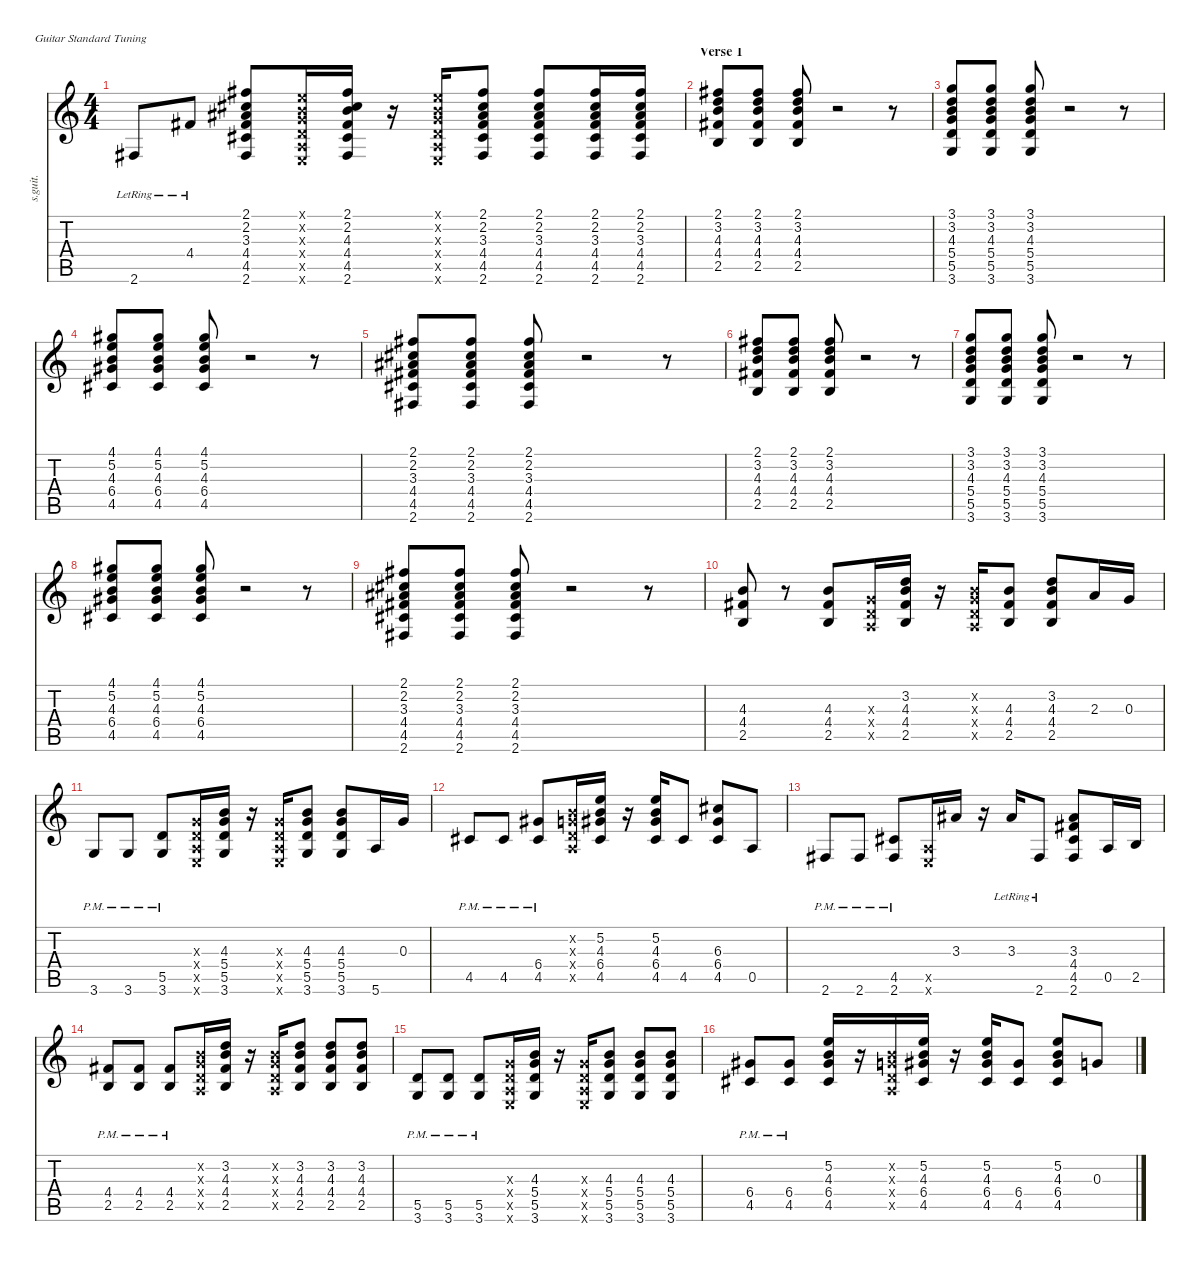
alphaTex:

\defaultSystemsLayout 4
\hideDynamics
\bracketExtendMode nobrackets
\track ("Thomas Raggi (Guitar - Right)" "s.guit.") {instrument overdrivenguitar}
\staff {score tabs}
\tuning (E4 B3 G3 D3 A2 E2)
\ts (4 4)
\tempo (134 hide)
\clef g2
\ks c
2.6{lr acc #}.8{lyrics (0 "") lyrics (1 "") lyrics (2 "") lyrics (3 "") lyrics (4 "") dy ff} 4.4{lr acc #}.8{lyrics (0 "") lyrics (1 "") lyrics (2 "") lyrics (3 "") lyrics (4 "")} (2.1{acc #} 2.2{acc #} 3.3{acc #} 4.4{acc #} 4.5{acc #} 2.6{acc #}).8{lyrics (0 "") lyrics (1 "") lyrics (2 "") lyrics (3 "") lyrics (4 "")} (0.1{x} 0.2{x} 0.3{x} 0.4{x} 0.5{x} 0.6{x}).16{lyrics (0 "") lyrics (1 "") lyrics (2 "") lyrics (3 "") lyrics (4 "")} (2.1{acc #} 2.2{acc #} 4.3 4.4{acc #} 4.5{acc #} 2.6{acc #}).16{lyrics (0 "") lyrics (1 "") lyrics (2 "") lyrics (3 "") lyrics (4 "")} r.16 (0.1{x} 0.2{x} 0.3{x} 0.4{x} 0.5{x} 0.6{x}).16{lyrics (0 "") lyrics (1 "") lyrics (2 "") lyrics (3 "") lyrics (4 "")} (2.1{acc #} 2.2{acc #} 3.3{acc #} 4.4{acc #} 4.5{acc #} 2.6{acc #}).8{lyrics (0 "") lyrics (1 "") lyrics (2 "") lyrics (3 "") lyrics (4 "")} (2.1{acc #} 2.2{acc #} 3.3{acc #} 4.4{acc #} 4.5{acc #} 2.6{acc #}).8{lyrics (0 "") lyrics (1 "") lyrics (2 "") lyrics (3 "") lyrics (4 "")} (2.1{acc #} 2.2{acc #} 3.3{acc #} 4.4{acc #} 4.5{acc #} 2.6{acc #}).16{lyrics (0 "") lyrics (1 "") lyrics (2 "") lyrics (3 "") lyrics (4 "")} (2.1{acc #} 2.2{acc #} 3.3{acc #} 4.4{acc #} 4.5{acc #} 2.6{acc #}).16{lyrics (0 "") lyrics (1 "") lyrics (2 "") lyrics (3 "") lyrics (4 "")} |
\section ("" "Verse 1")
(2.1{acc #} 3.2 4.3 4.4{acc #} 2.5).8{lyrics (0 "") lyrics (1 "") lyrics (2 "") lyrics (3 "") lyrics (4 "")} (2.1{acc #} 3.2 4.3 4.4{acc #} 2.5).8{lyrics (0 "") lyrics (1 "") lyrics (2 "") lyrics (3 "") lyrics (4 "")} (2.1{acc #} 3.2 4.3 4.4{acc #} 2.5).8{lyrics (0 "") lyrics (1 "") lyrics (2 "") lyrics (3 "") lyrics (4 "")} r.2 r.8 |
(3.1 3.2 4.3 5.4 5.5 3.6).8{lyrics (0 "") lyrics (1 "") lyrics (2 "") lyrics (3 "") lyrics (4 "")} (3.1 3.2 4.3 5.4 5.5 3.6).8{lyrics (0 "") lyrics (1 "") lyrics (2 "") lyrics (3 "") lyrics (4 "")} (3.1 3.2 4.3 5.4 5.5 3.6).8{lyrics (0 "") lyrics (1 "") lyrics (2 "") lyrics (3 "") lyrics (4 "")} r.2 r.8 |
(4.1{acc #} 5.2 4.3 6.4{acc #} 4.5{acc #}).8{lyrics (0 "") lyrics (1 "") lyrics (2 "") lyrics (3 "") lyrics (4 "")} (4.1{acc #} 5.2 4.3 6.4{acc #} 4.5{acc #}).8{lyrics (0 "") lyrics (1 "") lyrics (2 "") lyrics (3 "") lyrics (4 "")} (4.1{acc #} 5.2 4.3 6.4{acc #} 4.5{acc #}).8{lyrics (0 "") lyrics (1 "") lyrics (2 "") lyrics (3 "") lyrics (4 "")} r.2 r.8 |
(2.1{acc #} 2.2{acc #} 3.3{acc #} 4.4{acc #} 4.5{acc #} 2.6{acc #}).8{lyrics (0 "") lyrics (1 "") lyrics (2 "") lyrics (3 "") lyrics (4 "")} (2.1{acc #} 2.2{acc #} 3.3{acc #} 4.4{acc #} 4.5{acc #} 2.6{acc #}).8{lyrics (0 "") lyrics (1 "") lyrics (2 "") lyrics (3 "") lyrics (4 "")} (2.1{acc #} 2.2{acc #} 3.3{acc #} 4.4{acc #} 4.5{acc #} 2.6{acc #}).8{lyrics (0 "") lyrics (1 "") lyrics (2 "") lyrics (3 "") lyrics (4 "")} r.2 r.8 |
(2.1{acc #} 3.2 4.3 4.4{acc #} 2.5).8{lyrics (0 "") lyrics (1 "") lyrics (2 "") lyrics (3 "") lyrics (4 "")} (2.1{acc #} 3.2 4.3 4.4{acc #} 2.5).8{lyrics (0 "") lyrics (1 "") lyrics (2 "") lyrics (3 "") lyrics (4 "")} (2.1{acc #} 3.2 4.3 4.4{acc #} 2.5).8{lyrics (0 "") lyrics (1 "") lyrics (2 "") lyrics (3 "") lyrics (4 "")} r.2 r.8 |
(3.1 3.2 4.3 5.4 5.5 3.6).8{lyrics (0 "") lyrics (1 "") lyrics (2 "") lyrics (3 "") lyrics (4 "")} (3.1 3.2 4.3 5.4 5.5 3.6).8{lyrics (0 "") lyrics (1 "") lyrics (2 "") lyrics (3 "") lyrics (4 "")} (3.1 3.2 4.3 5.4 5.5 3.6).8{lyrics (0 "") lyrics (1 "") lyrics (2 "") lyrics (3 "") lyrics (4 "")} r.2 r.8 |
(4.1{acc #} 5.2 4.3 6.4{acc #} 4.5{acc #}).8{lyrics (0 "") lyrics (1 "") lyrics (2 "") lyrics (3 "") lyrics (4 "")} (4.1{acc #} 5.2 4.3 6.4{acc #} 4.5{acc #}).8{lyrics (0 "") lyrics (1 "") lyrics (2 "") lyrics (3 "") lyrics (4 "")} (4.1{acc #} 5.2 4.3 6.4{acc #} 4.5{acc #}).8{lyrics (0 "") lyrics (1 "") lyrics (2 "") lyrics (3 "") lyrics (4 "")} r.2 r.8 |
(2.1{acc #} 2.2{acc #} 3.3{acc #} 4.4{acc #} 4.5{acc #} 2.6{acc #}).8{lyrics (0 "") lyrics (1 "") lyrics (2 "") lyrics (3 "") lyrics (4 "")} (2.1{acc #} 2.2{acc #} 3.3{acc #} 4.4{acc #} 4.5{acc #} 2.6{acc #}).8{lyrics (0 "") lyrics (1 "") lyrics (2 "") lyrics (3 "") lyrics (4 "")} (2.1{acc #} 2.2{acc #} 3.3{acc #} 4.4{acc #} 4.5{acc #} 2.6{acc #}).8{lyrics (0 "") lyrics (1 "") lyrics (2 "") lyrics (3 "") lyrics (4 "")} r.2 r.8 |
(4.3 4.4{acc #} 2.5).8{lyrics (0 "") lyrics (1 "") lyrics (2 "") lyrics (3 "") lyrics (4 "")} r.8 (4.3 4.4{acc #} 2.5).8{lyrics (0 "") lyrics (1 "") lyrics (2 "") lyrics (3 "") lyrics (4 "")} (0.3{x} 0.4{x} 0.5{x}).16{lyrics (0 "") lyrics (1 "") lyrics (2 "") lyrics (3 "") lyrics (4 "")} (3.2 4.3 4.4{acc #} 2.5).16{lyrics (0 "") lyrics (1 "") lyrics (2 "") lyrics (3 "") lyrics (4 "")} r.16 (0.2{x} 0.3{x} 0.4{x} 0.5{x}).16{lyrics (0 "") lyrics (1 "") lyrics (2 "") lyrics (3 "") lyrics (4 "")} (4.3 4.4{acc #} 2.5).8{lyrics (0 "") lyrics (1 "") lyrics (2 "") lyrics (3 "") lyrics (4 "")} (3.2 4.3 4.4{acc #} 2.5).8{lyrics (0 "") lyrics (1 "") lyrics (2 "") lyrics (3 "") lyrics (4 "")} 2.3.16{lyrics (0 "") lyrics (1 "") lyrics (2 "") lyrics (3 "") lyrics (4 "")} 0.3.16{lyrics (0 "") lyrics (1 "") lyrics (2 "") lyrics (3 "") lyrics (4 "")} |
3.6{pm}.8{lyrics (0 "") lyrics (1 "") lyrics (2 "") lyrics (3 "") lyrics (4 "")} 3.6{pm}.8{lyrics (0 "") lyrics (1 "") lyrics (2 "") lyrics (3 "") lyrics (4 "")} (5.5{pm} 3.6{pm}).8{lyrics (0 "") lyrics (1 "") lyrics (2 "") lyrics (3 "") lyrics (4 "")} (0.3{x} 0.4{x} 0.5{x} 0.6{x}).16{lyrics (0 "") lyrics (1 "") lyrics (2 "") lyrics (3 "") lyrics (4 "")} (4.3 5.4 5.5 3.6).16{lyrics (0 "") lyrics (1 "") lyrics (2 "") lyrics (3 "") lyrics (4 "")} r.16 (0.3{x} 0.4{x} 0.5{x} 0.6{x}).16{lyrics (0 "") lyrics (1 "") lyrics (2 "") lyrics (3 "") lyrics (4 "")} (4.3 5.4 5.5 3.6).8{lyrics (0 "") lyrics (1 "") lyrics (2 "") lyrics (3 "") lyrics (4 "")} (4.3 5.4 5.5 3.6).8{lyrics (0 "") lyrics (1 "") lyrics (2 "") lyrics (3 "") lyrics (4 "")} 5.6.16{lyrics (0 "") lyrics (1 "") lyrics (2 "") lyrics (3 "") lyrics (4 "")} 0.3.16{lyrics (0 "") lyrics (1 "") lyrics (2 "") lyrics (3 "") lyrics (4 "")} |
4.5{pm acc #}.8{lyrics (0 "") lyrics (1 "") lyrics (2 "") lyrics (3 "") lyrics (4 "")} 4.5{pm acc #}.8{lyrics (0 "") lyrics (1 "") lyrics (2 "") lyrics (3 "") lyrics (4 "")} (6.4{pm acc #} 4.5{pm acc #}).8{lyrics (0 "") lyrics (1 "") lyrics (2 "") lyrics (3 "") lyrics (4 "")} (0.2{x} 0.3{x} 0.4{x} 0.5{x}).16{lyrics (0 "") lyrics (1 "") lyrics (2 "") lyrics (3 "") lyrics (4 "")} (5.2 4.3 6.4{acc #} 4.5{acc #}).16{lyrics (0 "") lyrics (1 "") lyrics (2 "") lyrics (3 "") lyrics (4 "")} r.16 (5.2 4.3 6.4{acc #} 4.5{acc #}).16{lyrics (0 "") lyrics (1 "") lyrics (2 "") lyrics (3 "") lyrics (4 "")} 4.5{acc #}.8{lyrics (0 "") lyrics (1 "") lyrics (2 "") lyrics (3 "") lyrics (4 "")} (6.3{acc #} 6.4{acc #} 4.5{acc #}).8{lyrics (0 "") lyrics (1 "") lyrics (2 "") lyrics (3 "") lyrics (4 "")} 0.5.8{lyrics (0 "") lyrics (1 "") lyrics (2 "") lyrics (3 "") lyrics (4 "")} |
2.6{pm acc #}.8{lyrics (0 "") lyrics (1 "") lyrics (2 "") lyrics (3 "") lyrics (4 "")} 2.6{pm acc #}.8{lyrics (0 "") lyrics (1 "") lyrics (2 "") lyrics (3 "") lyrics (4 "")} (4.5{pm acc #} 2.6{pm acc #}).8{lyrics (0 "") lyrics (1 "") lyrics (2 "") lyrics (3 "") lyrics (4 "")} (0.5{x} 0.6{x}).16{lyrics (0 "") lyrics (1 "") lyrics (2 "") lyrics (3 "") lyrics (4 "")} 3.3{acc #}.16{lyrics (0 "") lyrics (1 "") lyrics (2 "") lyrics (3 "") lyrics (4 "")} r.16 3.3{lr acc #}.16{lyrics (0 "") lyrics (1 "") lyrics (2 "") lyrics (3 "") lyrics (4 "")} 2.6{lr acc #}.8{lyrics (0 "") lyrics (1 "") lyrics (2 "") lyrics (3 "") lyrics (4 "")} (3.3{acc #} 4.4{acc #} 4.5{acc #} 2.6{acc #}).8{lyrics (0 "") lyrics (1 "") lyrics (2 "") lyrics (3 "") lyrics (4 "")} 0.5.16{lyrics (0 "") lyrics (1 "") lyrics (2 "") lyrics (3 "") lyrics (4 "")} 2.5.16{lyrics (0 "") lyrics (1 "") lyrics (2 "") lyrics (3 "") lyrics (4 "")} |
(4.4{pm acc #} 2.5{pm}).8{lyrics (0 "") lyrics (1 "") lyrics (2 "") lyrics (3 "") lyrics (4 "")} (4.4{pm acc #} 2.5{pm}).8{lyrics (0 "") lyrics (1 "") lyrics (2 "") lyrics (3 "") lyrics (4 "")} (4.4{pm acc #} 2.5{pm}).8{lyrics (0 "") lyrics (1 "") lyrics (2 "") lyrics (3 "") lyrics (4 "")} (0.2{x} 0.3{x} 0.4{x} 0.5{x}).16{lyrics (0 "") lyrics (1 "") lyrics (2 "") lyrics (3 "") lyrics (4 "")} (3.2 4.3 4.4{acc #} 2.5).16{lyrics (0 "") lyrics (1 "") lyrics (2 "") lyrics (3 "") lyrics (4 "")} r.16 (0.2{x} 0.3{x} 0.4{x} 0.5{x}).16{lyrics (0 "") lyrics (1 "") lyrics (2 "") lyrics (3 "") lyrics (4 "")} (3.2 4.3 4.4{acc #} 2.5).8{lyrics (0 "") lyrics (1 "") lyrics (2 "") lyrics (3 "") lyrics (4 "")} (3.2 4.3 4.4{acc #} 2.5).8{lyrics (0 "") lyrics (1 "") lyrics (2 "") lyrics (3 "") lyrics (4 "")} (3.2 4.3 4.4{acc #} 2.5).8{lyrics (0 "") lyrics (1 "") lyrics (2 "") lyrics (3 "") lyrics (4 "")} |
(5.5{pm} 3.6{pm}).8{lyrics (0 "") lyrics (1 "") lyrics (2 "") lyrics (3 "") lyrics (4 "")} (5.5{pm} 3.6{pm}).8{lyrics (0 "") lyrics (1 "") lyrics (2 "") lyrics (3 "") lyrics (4 "")} (5.5{pm} 3.6{pm}).8{lyrics (0 "") lyrics (1 "") lyrics (2 "") lyrics (3 "") lyrics (4 "")} (0.3{x} 0.4{x} 0.5{x} 0.6{x}).16{lyrics (0 "") lyrics (1 "") lyrics (2 "") lyrics (3 "") lyrics (4 "")} (4.3 5.4 5.5 3.6).16{lyrics (0 "") lyrics (1 "") lyrics (2 "") lyrics (3 "") lyrics (4 "")} r.16 (0.3{x} 0.4{x} 0.5{x} 0.6{x}).16{lyrics (0 "") lyrics (1 "") lyrics (2 "") lyrics (3 "") lyrics (4 "")} (4.3 5.4 5.5 3.6).8{lyrics (0 "") lyrics (1 "") lyrics (2 "") lyrics (3 "") lyrics (4 "")} (4.3 5.4 5.5 3.6).8{lyrics (0 "") lyrics (1 "") lyrics (2 "") lyrics (3 "") lyrics (4 "")} (4.3 5.4 5.5 3.6).8{lyrics (0 "") lyrics (1 "") lyrics (2 "") lyrics (3 "") lyrics (4 "")} |
(6.4{pm acc #} 4.5{pm acc #}).8{lyrics (0 "") lyrics (1 "") lyrics (2 "") lyrics (3 "") lyrics (4 "")} (6.4{pm acc #} 4.5{pm acc #}).8{lyrics (0 "") lyrics (1 "") lyrics (2 "") lyrics (3 "") lyrics (4 "")} (5.2 4.3 6.4{acc #} 4.5{acc #}).16{lyrics (0 "") lyrics (1 "") lyrics (2 "") lyrics (3 "") lyrics (4 "")} r.16 (0.2{x} 0.3{x} 0.4{x} 0.5{x}).16{lyrics (0 "") lyrics (1 "") lyrics (2 "") lyrics (3 "") lyrics (4 "")} (5.2 4.3 6.4{acc #} 4.5{acc #}).16{lyrics (0 "") lyrics (1 "") lyrics (2 "") lyrics (3 "") lyrics (4 "")} r.16 (5.2 4.3 6.4{acc #} 4.5{acc #}).16{lyrics (0 "") lyrics (1 "") lyrics (2 "") lyrics (3 "") lyrics (4 "")} (6.4{acc #} 4.5{acc #}).8{lyrics (0 "") lyrics (1 "") lyrics (2 "") lyrics (3 "") lyrics (4 "")} (5.2 4.3 6.4{acc #} 4.5{acc #}).8{lyrics (0 "") lyrics (1 "") lyrics (2 "") lyrics (3 "") lyrics (4 "")} 0.3.8{lyrics (0 "") lyrics (1 "") lyrics (2 "") lyrics (3 "") lyrics (4 "")}
